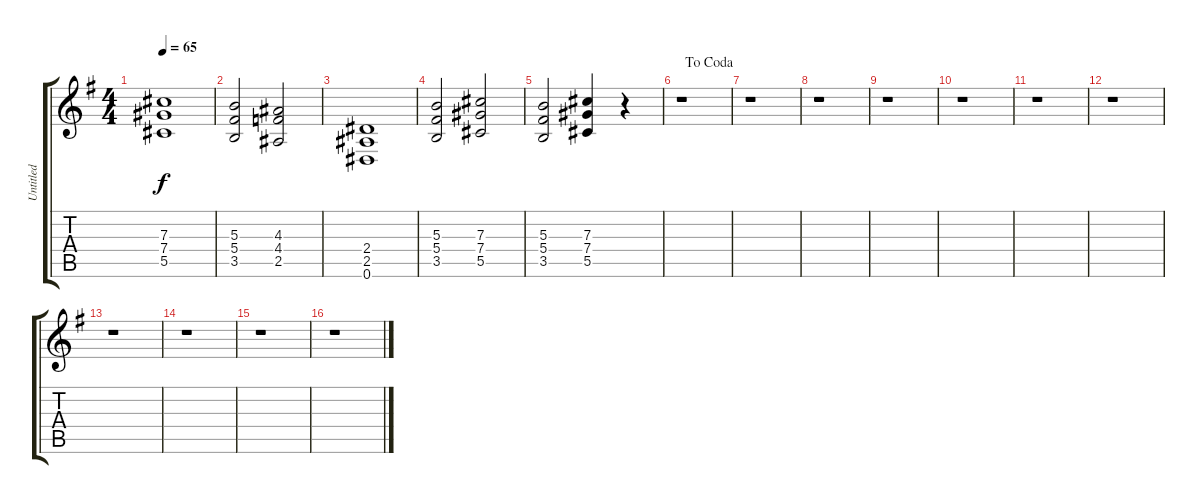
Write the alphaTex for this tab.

\track ("Untitled" "Untitled") {instrument distortionguitar}
\staff {score tabs}
\tuning (Eb4 Bb3 Gb3 Db3 Ab2 Eb2) {hide}
\ts (4 4)
\tempo 65
\clef g2
\ks g
(7.3 7.4 5.5).1{dy f} |
(5.3 5.4 3.5).2 (4.3 4.4 2.5).2 |
(2.4 2.5 0.6).1 |
(5.3 5.4 3.5).2 (7.3 7.4 5.5).2 |
(5.3 5.4 3.5).2 (7.3 7.4 5.5).4 r.4 |
\jump dacoda
r.1 |
r.1 |
r.1 |
r.1 |
r.1 |
r.1 |
r.1 |
r.1 |
r.1 |
r.1 |
r.1
